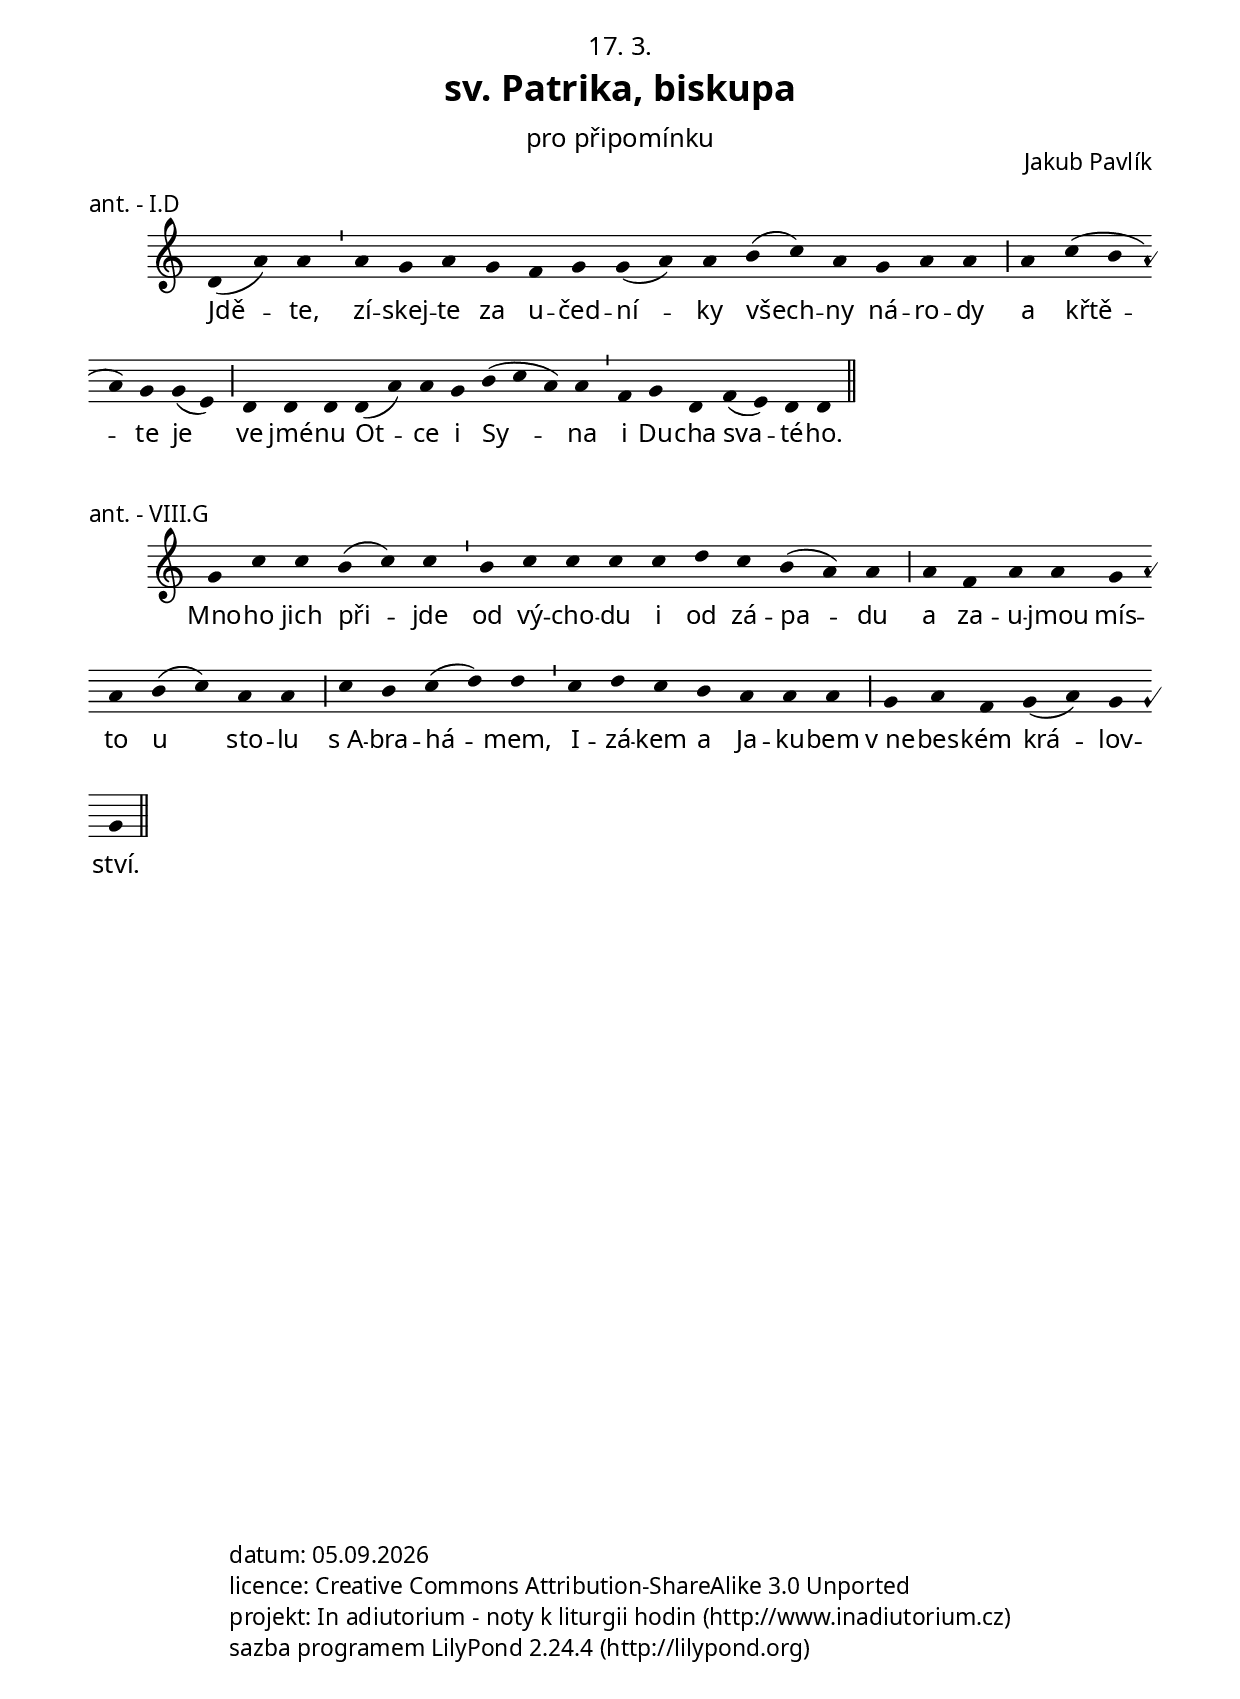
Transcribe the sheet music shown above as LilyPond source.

\version "2.19.16"

\include "../spolecne.ly"

\header {
  title = \markup\titleSvatek
            "sv. Patrika, biskupa"
            "pro připomínku"
            "17. 3."
  composer = "Jakub Pavlík"
}

\score {
  \relative c' {
    \choralniRezim
    d4( a') a \barMin a g a g f g g( a) a
    b( c) a g a a \barMaior
    a c( b a) g g( e) \barMaior
    d d d d( a') a g b( c a) a \barMin
    f g d f( e) d d \barFinalis
  }
  \addlyrics {
    Jdě -- te, zí -- skej -- te za u -- čed -- ní -- ky
    všech -- ny ná -- ro -- dy
    a křtě -- te je
    ve jmé -- nu Ot -- ce i Sy -- na
    i Du -- cha sva -- té -- ho.
  }
  \header {
    quid = "ant."
    modus = "I"
    differentia = "D"
    psalmus = ""
    fial = "antifony/velikonoce_tyden7.ly#ct-aben?-aleluja"
    id = "aben"
    piece = \markup {\sestavTitulekBezZalmu}
  }
}

\score {
  \relative c'' {
    \choralniRezim
    g4 c c b( c) c \barMin
    b c c c c d c b( a) a \barMaior
    a f a a g a b( c) a a \barMaior
    c b c( d) d \barMin c d c b a a a \barMaior
    g a f g( a) g g \barFinalis
  }
  \addlyrics {
    Mno -- ho jich při -- jde
    od vý -- cho -- du i od zá -- pa -- du
    a za -- u -- jmou mís -- to u sto -- lu
    s_A -- bra -- há -- mem, I -- zá -- kem a Ja -- ku -- bem
    v_ne -- bes -- kém krá -- lov -- ství.
  }
  \header {
    quid = "ant."
    modus = "VIII"
    differentia = "G"
    psalmus = ""
    fial = "antifony/mezidobi_nedeleC_21_30.ly#ne21c-rch-ben"
    id = "amag"
    piece = \markup {\sestavTitulekBezZalmu}
  }
}